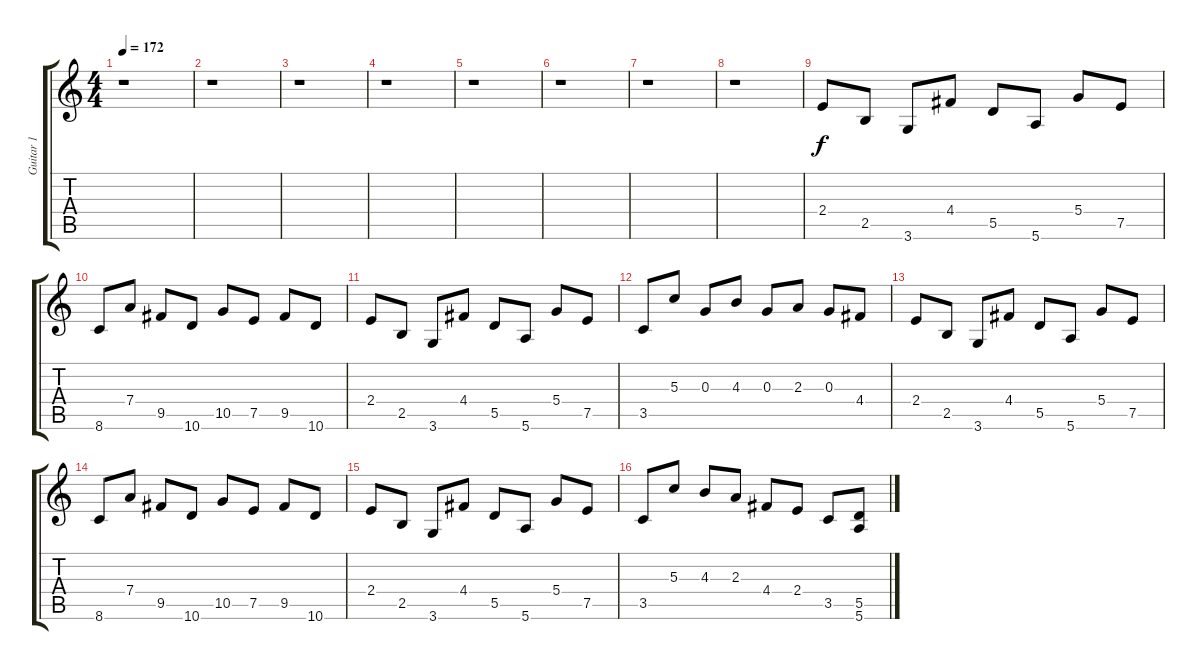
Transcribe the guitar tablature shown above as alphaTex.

\track ("Guitar 1" "Guitar 1") {instrument distortionguitar}
\staff {score tabs}
\tuning (E4 B3 G3 D3 A2 E2) {hide}
\ts (4 4)
\tempo 172
\clef g2
\ks c
r.1{dy f instrument distortionguitar} |
r.1 |
r.1 |
r.1 |
r.1 |
r.1 |
r.1 |
r.1 |
2.4.8 2.5.8 3.6.8 4.4.8 5.5.8 5.6.8 5.4.8 7.5.8 |
8.6.8 7.4.8 9.5.8 10.6.8 10.5.8 7.5.8 9.5.8 10.6.8 |
2.4.8 2.5.8 3.6.8 4.4.8 5.5.8 5.6.8 5.4.8 7.5.8 |
3.5.8 5.3.8 0.3.8 4.3.8 0.3.8 2.3.8 0.3.8 4.4.8 |
2.4.8 2.5.8 3.6.8 4.4.8 5.5.8 5.6.8 5.4.8 7.5.8 |
8.6.8 7.4.8 9.5.8 10.6.8 10.5.8 7.5.8 9.5.8 10.6.8 |
2.4.8 2.5.8 3.6.8 4.4.8 5.5.8 5.6.8 5.4.8 7.5.8 |
3.5.8 5.3.8 4.3.8 2.3.8 4.4.8 2.4.8 3.5.8 (5.5 5.6).8
